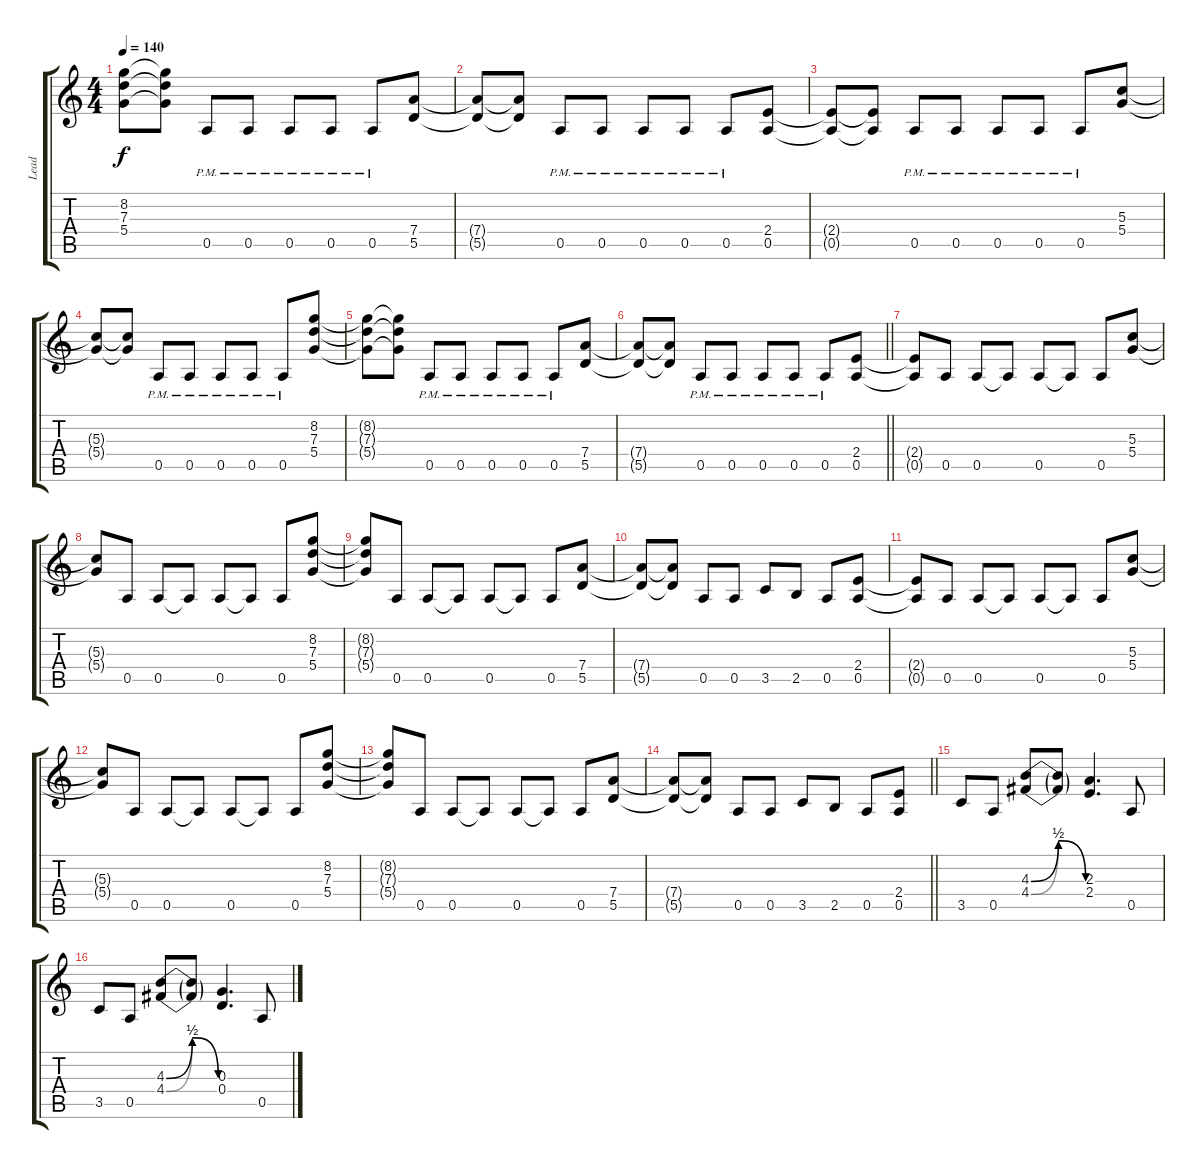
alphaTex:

\track ("Lead" "Lead") {instrument distortionguitar}
\staff {score tabs}
\tuning (E4 B3 G3 D3 A2 E2) {hide}
\ts (4 4)
\tempo 140
\clef g2
\ks aminor
(8.2{t} 7.3{t} 5.4{t}).8{dy f} (8.2{t} 7.3{t} 5.4{t}).8 0.5{pm}.8 0.5{pm}.8 0.5{pm}.8 0.5{pm}.8 0.5{pm}.8 (7.4 5.5).8 |
(7.4{t} 5.5{t}).8 (7.4{t} 5.5{t}).8 0.5{pm}.8 0.5{pm}.8 0.5{pm}.8 0.5{pm}.8 0.5{pm}.8 (2.4 0.5).8 |
(2.4{t} 0.5{t}).8 (2.4{t} 0.5{t}).8 0.5{pm}.8 0.5{pm}.8 0.5{pm}.8 0.5{pm}.8 0.5{pm}.8 (5.3 5.4).8 |
(5.3{t} 5.4{t}).8 (5.3{t} 5.4{t}).8 0.5{pm}.8 0.5{pm}.8 0.5{pm}.8 0.5{pm}.8 0.5{pm}.8 (8.2 7.3 5.4).8 |
(8.2{t} 7.3{t} 5.4{t}).8 (8.2{t} 7.3{t} 5.4{t}).8 0.5{pm}.8 0.5{pm}.8 0.5{pm}.8 0.5{pm}.8 0.5{pm}.8 (7.4 5.5).8 |
\barLineRight lightlight
(7.4{t} 5.5{t}).8 (7.4{t} 5.5{t}).8 0.5{pm}.8 0.5{pm}.8 0.5{pm}.8 0.5{pm}.8 0.5{pm}.8 (2.4 0.5).8 |
(2.4{t} 0.5{t}).8 0.5.8 0.5.8 0.5{t}.8 0.5.8 0.5{t}.8 0.5.8 (5.3 5.4).8 |
(5.3{t} 5.4{t}).8 0.5.8 0.5.8 0.5{t}.8 0.5.8 0.5{t}.8 0.5.8 (8.2 7.3 5.4).8 |
(8.2{t} 7.3{t} 5.4{t}).8 0.5.8 0.5.8 0.5{t}.8 0.5.8 0.5{t}.8 0.5.8 (7.4 5.5).8 |
(7.4{t} 5.5{t}).8 (7.4{t} 5.5{t}).8 0.5.8 0.5.8 3.5.8 2.5.8 0.5.8 (2.4 0.5).8 |
(2.4{t} 0.5{t}).8 0.5.8 0.5.8 0.5{t}.8 0.5.8 0.5{t}.8 0.5.8 (5.3 5.4).8 |
(5.3{t} 5.4{t}).8 0.5.8 0.5.8 0.5{t}.8 0.5.8 0.5{t}.8 0.5.8 (8.2 7.3 5.4).8 |
(8.2{t} 7.3{t} 5.4{t}).8 0.5.8 0.5.8 0.5{t}.8 0.5.8 0.5{t}.8 0.5.8 (7.4 5.5).8 |
\barLineRight lightlight
(7.4{t} 5.5{t}).8 (7.4{t} 5.5{t}).8 0.5.8 0.5.8 3.5.8 2.5.8 0.5.8 (2.4 0.5).8 |
3.5.8 0.5.8 (4.3{be (bendrelease 0 0 10 2 10 2 60 0)} 4.4{be (bendrelease 0 0 10 2 10 2 60 0)}).8 (4.3{t} 4.4{t}).8 (2.3 2.4).4{d} 0.5.8 |
3.5.8 0.5.8 (4.3{be (bendrelease 0 0 10 2 10 2 60 0)} 4.4{be (bendrelease 0 0 10 2 10 2 60 0)}).8 (4.3{t} 4.4{t}).8 (0.3 0.4).4{d} 0.5.8
